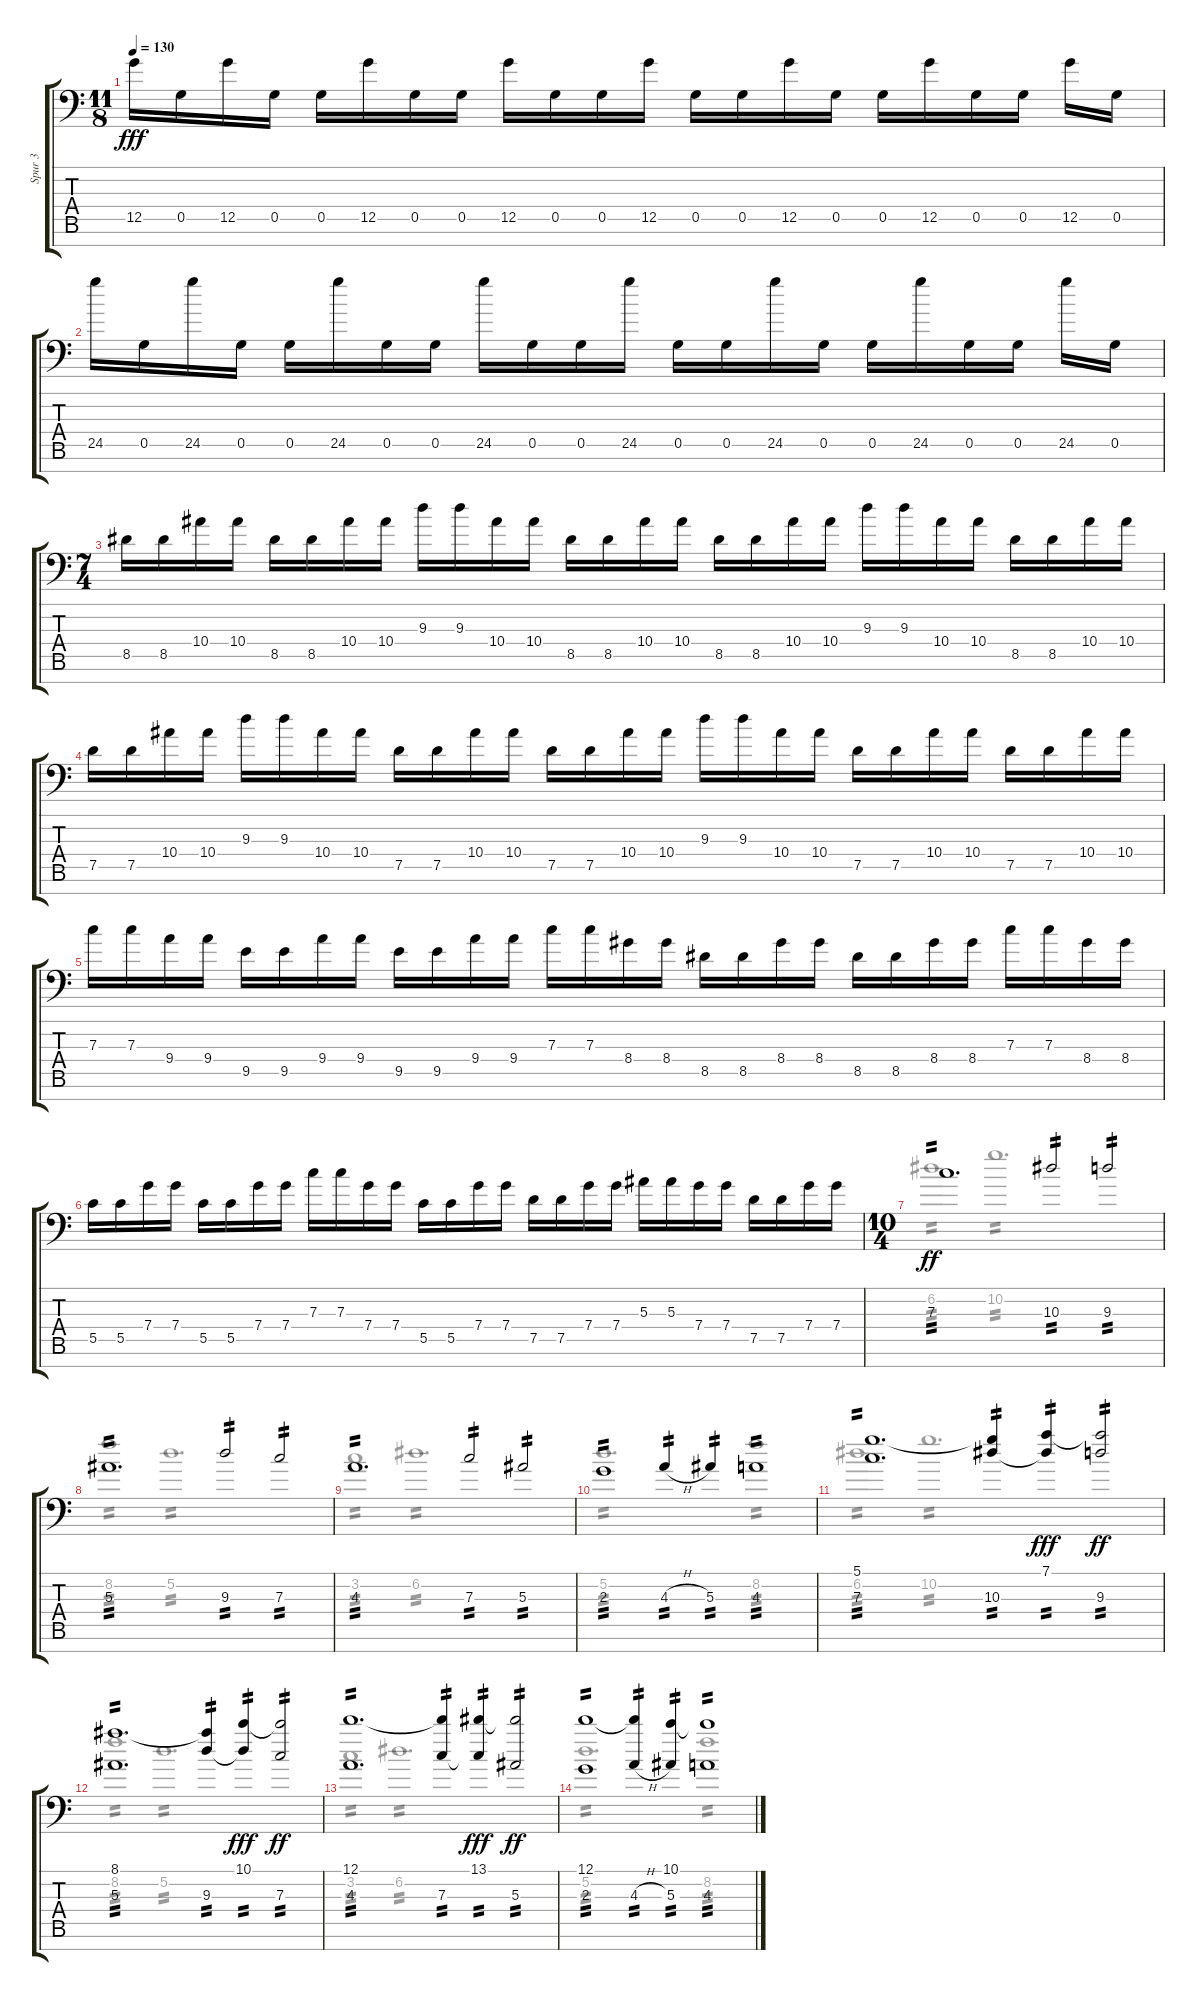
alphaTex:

\track ("Spur 3" "Spur 3") {instrument overdrivenguitar}
\staff {score tabs}
\tuning (D4 A3 F3 C3 G2 D2 G1) {hide}
\voice
\ts (11 8)
\tempo 130
\clef f4
\ks c
12.5.16{dy fff} 0.5.16 12.5.16 0.5.16 0.5.16 12.5.16 0.5.16 0.5.16 12.5.16 0.5.16 0.5.16 12.5.16 0.5.16 0.5.16 12.5.16 0.5.16 0.5.16 12.5.16 0.5.16 0.5.16 12.5.16 0.5.16 |
24.5.16 0.5.16 24.5.16 0.5.16 0.5.16 24.5.16 0.5.16 0.5.16 24.5.16 0.5.16 0.5.16 24.5.16 0.5.16 0.5.16 24.5.16 0.5.16 0.5.16 24.5.16 0.5.16 0.5.16 24.5.16 0.5.16 |
\ts (7 4)
8.5.16 8.5.16 10.4.16 10.4.16 8.5.16 8.5.16 10.4.16 10.4.16 9.3.16 9.3.16 10.4.16 10.4.16 8.5.16 8.5.16 10.4.16 10.4.16 8.5.16 8.5.16 10.4.16 10.4.16 9.3.16 9.3.16 10.4.16 10.4.16 8.5.16 8.5.16 10.4.16 10.4.16 |
7.5.16 7.5.16 10.4.16 10.4.16 9.3.16 9.3.16 10.4.16 10.4.16 7.5.16 7.5.16 10.4.16 10.4.16 7.5.16 7.5.16 10.4.16 10.4.16 9.3.16 9.3.16 10.4.16 10.4.16 7.5.16 7.5.16 10.4.16 10.4.16 7.5.16 7.5.16 10.4.16 10.4.16 |
7.3.16 7.3.16 9.4.16 9.4.16 9.5.16 9.5.16 9.4.16 9.4.16 9.5.16 9.5.16 9.4.16 9.4.16 7.3.16 7.3.16 8.4.16 8.4.16 8.5.16 8.5.16 8.4.16 8.4.16 8.5.16 8.5.16 8.4.16 8.4.16 7.3.16 7.3.16 8.4.16 8.4.16 |
5.5.16 5.5.16 7.4.16 7.4.16 5.5.16 5.5.16 7.4.16 7.4.16 7.3.16 7.3.16 7.4.16 7.4.16 5.5.16 5.5.16 7.4.16 7.4.16 7.5.16 7.5.16 7.4.16 7.4.16 5.3.16 5.3.16 7.4.16 7.4.16 7.5.16 7.5.16 7.4.16 7.4.16 |
\ts (10 4)
7.3.1{d tp 2 dy ff} 10.3.2{tp 2} 9.3.2{tp 2} |
5.3.1{d tp 2} 9.3.2{tp 2} 7.3.2{tp 2} |
4.3.1{d tp 2} 7.3.2{tp 2} 5.3.2{tp 2} |
2.3.1{tp 2} 4.3{h}.4{tp 2} 5.3.4{tp 2} 4.3.1{tp 2} |
(5.1 7.3).1{d tp 2} (5.1{t} 10.3).4{tp 2} (7.1 10.3{t}).4{tp 2 dy fff} (7.1{t} 9.3).2{tp 2 dy ff} |
(8.1 5.3).1{d tp 2} (8.1{t} 9.3).4{tp 2} (10.1 9.3{t}).4{tp 2 dy fff} (10.1{t} 7.3).2{tp 2 dy ff} |
(12.1 4.3).1{d tp 2} (12.1{t} 7.3).4{tp 2} (13.1 7.3{t}).4{tp 2 dy fff} (13.1{t} 5.3).2{tp 2 dy ff} |
(12.1 2.3).1{tp 2} (12.1{t} 4.3{h}).4{tp 2} (10.1 5.3).4{tp 2} (10.1{t} 4.3).1{tp 2} |
|
\voice
\clef f4
\ottava regular
\simile none
\ks c
|
|
|
|
|
|
6.2.1{tp 2} 10.2.1{d tp 2} |
8.2.1{tp 2} 5.2.1{d tp 2} |
3.2.1{tp 2} 6.2.1{d tp 2} |
5.2.1{d tp 2} 8.2.1{tp 2} |
6.2.1{tp 2} 10.2.1{d tp 2} |
8.2.1{tp 2} 5.2.1{d tp 2} |
3.2.1{tp 2} 6.2.1{d tp 2} |
5.2.1{d tp 2} 8.2.1{tp 2} |
|
